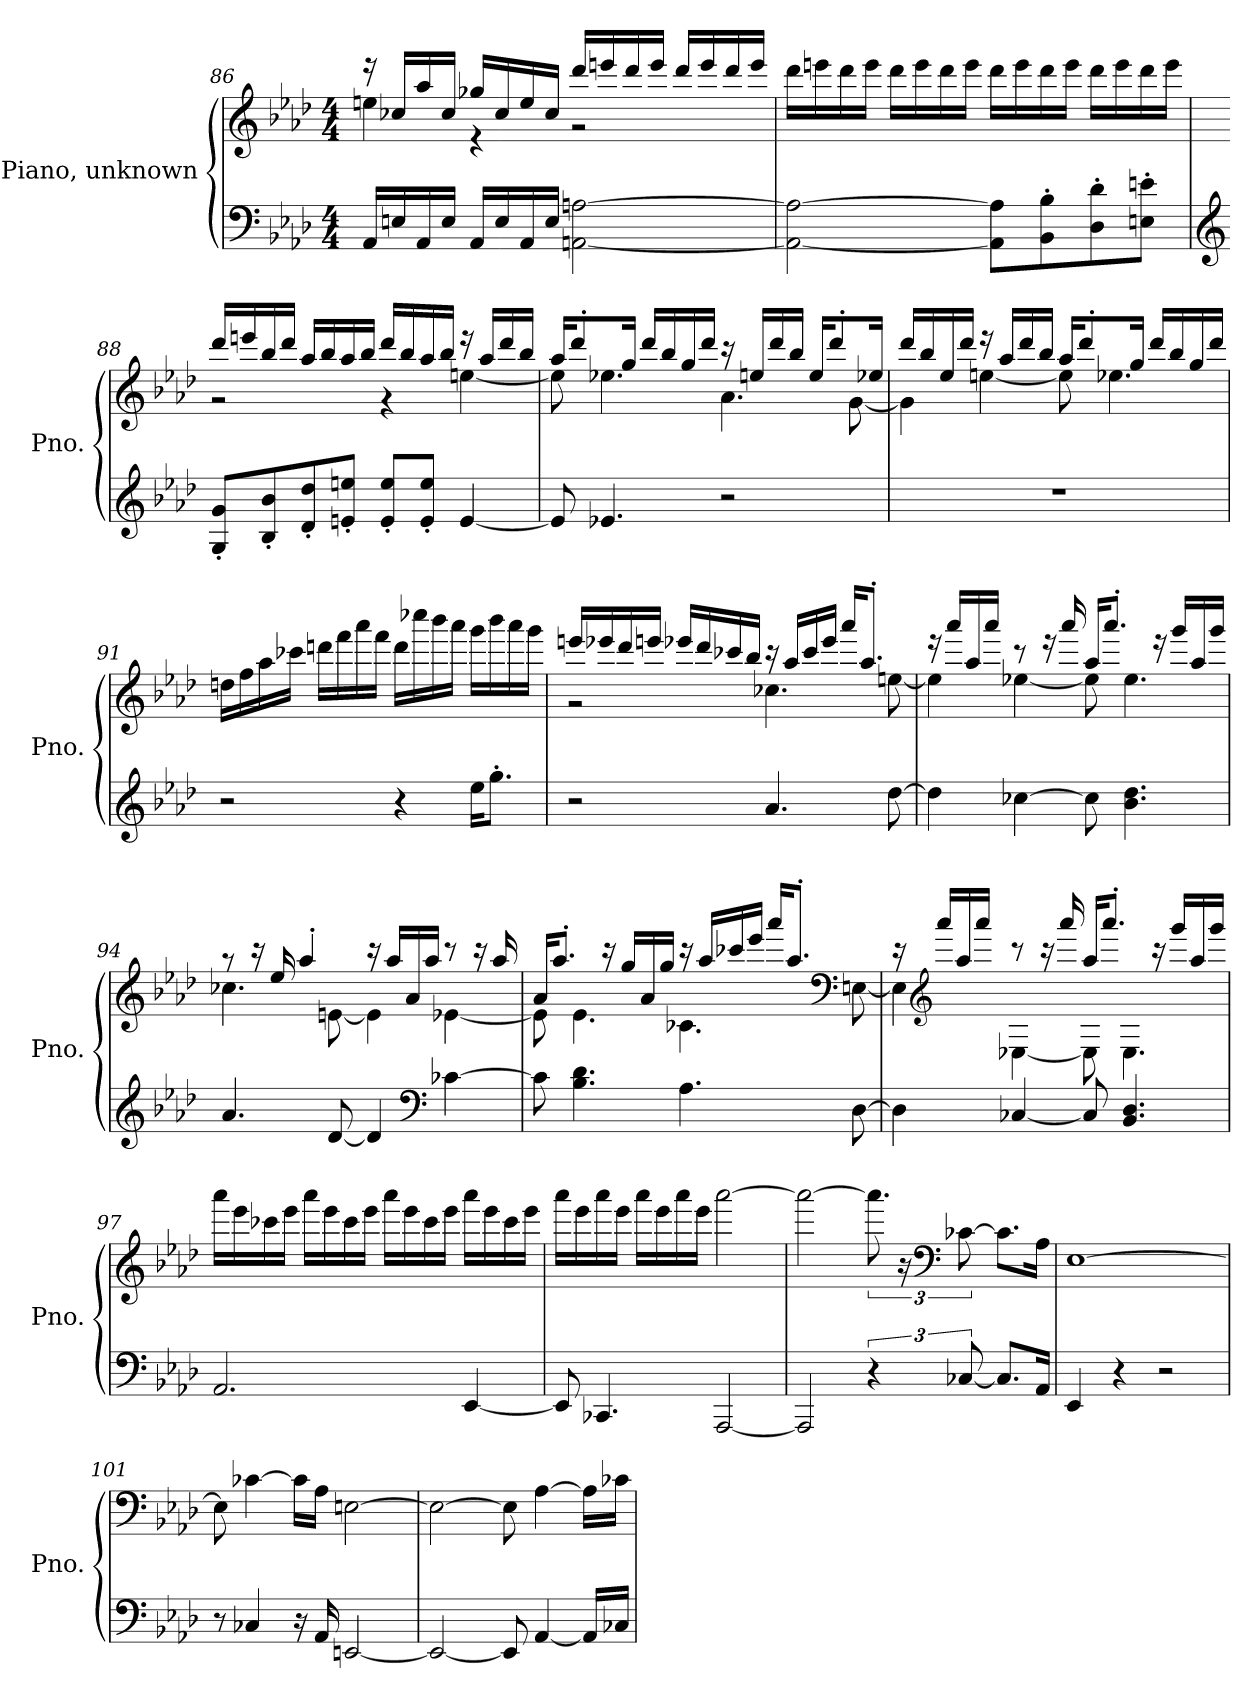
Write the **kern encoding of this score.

**kern	**kern
*part1	*part1
*staff2	*staff1
*I"Piano, unknown	*
*I'Pno.	*
!!LO:LB:g=z
*clefF4	*clefG2
*k[b-e-a-d-]	*k[b-e-a-d-]
*M4/4	*M4/4
=86	=86
*	*^
16AA-/LL	16r	4een\
16En/	16cc-X/LL	.
16AA-/	16aa-/	.
16E/JJ	16cc-/JJ	.
16AA-/LL	16gg-X/LL	4r
16E/	16cc-/	.
16AA-/	16ee/	.
16E/JJ	16cc-/JJ	.
[2AAn\ [2An\	16ddd-/LL	2r
.	16eeen/	.
.	16ddd-/	.
.	16eee/JJ	.
.	16ddd-/LL	.
.	16eee/	.
.	16ddd-/	.
.	16eee/JJ	.
*	*v	*v
=87	=87
2AA\_ 2A\_	16ddd-\LL
.	16eeen\
.	16ddd-\
.	16eee\JJ
.	16ddd-\LL
.	16eee\
.	16ddd-\
.	16eee\JJ
8AA\] 8A\]L	16ddd-\LL
.	16eee\
8BB-\' 8B-\'	16ddd-\
.	16eee\JJ
8D-\' 8d-\'	16ddd-\LL
.	16eee\
8En\' 8en\'J	16ddd-\
.	16eee\JJ
!!LO:LB:g=z
=88	=88
*clefG2	*
*	*^
8G/' 8g/'L	16ddd-/LL	2r
.	16eeen/	.
8B-/' 8b-/'	16bb-/	.
.	16ddd-/JJ	.
8d-/' 8dd-/'	16aa-/LL	.
.	16bb-/	.
8en/' 8een/'J	16aa-/	.
.	16bb-/JJ	.
8e/' 8ee/'L	16ddd-/LL	4r
.	16bb-/	.
8e/' 8ee/'J	16aa-/	.
.	16bb-/JJ	.
[4e/	16r	[4een\
.	16aa-/LL	.
.	16ddd-/	.
.	16bb-/JJ	.
=89	=89	=89
8e/]	16aa-/KL	8ee\]
.	8ddd-'/	.
4.e-X/	.	4.ee-X\
.	16gg/Jk	.
.	16ddd-/LL	.
.	16bb-/	.
.	16gg/	.
.	16ddd-/JJ	.
2r	16r	4.a-\
.	16een/LL	.
.	16ddd-/	.
.	16bb-/JJ	.
.	16ee/KL	.
.	8ddd-'/	.
.	.	[8g\
.	16ee-X/Jk	.
!!LO:LB:g=z	!!
=90	=90	=90
1r	16ddd-/LL	4g\]
.	16bb-/	.
.	16ee-/	.
.	16ddd-/JJ	.
.	16r	[4een\
.	16aa-/LL	.
.	16ddd-/	.
.	16bb-/JJ	.
.	16aa-/KL	8ee\]
.	8ddd-'/	.
.	.	4.ee-X\
.	16gg/Jk	.
.	16ddd-/LL	.
.	16bb-/	.
.	16gg/	.
.	16ddd-/JJ	.
*	*v	*v
=91	=91
2r	16ddn\LL
.	16ff\
.	16aa-\
.	16ccc-X\JJ
.	16dddn\LL
.	16fff\
.	16aaa-\
.	16fff\JJ
4r	16ddd\LL
.	16cccc-X\
.	16bbb-\
.	16aaa-\JJ
16ee-\KL	16ggg\LL
8.gg'\J	16bbb-\
.	16aaa-\
.	16ggg\JJ
!!LO:LB:g=z
=92	=92
*	*^
2r	16eeen/LL	2r
.	16eee-X/	.
.	16ddd-/	.
.	16eeen/JJ	.
.	16eee-X/LL	.
.	16ddd-/	.
.	16ccc-X/	.
.	16bb-/JJ	.
4.a-/	16r	4.cc-X\
.	16aa-/LL	.
.	16ccc-/	.
.	16eee-/JJ	.
.	16aaa-/KL	.
.	8.aa-'/J	.
[8dd-\	.	[8een\
=93	=93	=93
4dd-\]	16r	4ee\]
.	16aaa-/LL	.
.	16aa-/	.
.	16aaa-/JJ	.
[4cc-X\	8r	[4ee-X\
.	16r	.
.	16aaa-/	.
8cc-\]	16aa-/KL	8ee-\]
.	8.aaa-'/J	.
4.b-\ 4.dd-\	.	4.ee-\
.	16r	.
.	16ggg/LL	.
.	16aa-/	.
.	16ggg/JJ	.
!!LO:LB:g=z	!!
=94	=94	=94
4.a-/	8r	4.cc-X\
.	16r	.
.	16ee-/	.
.	4aa-'/	.
[8d-/	.	[8en\
4d-/]	16r	4e\]
.	16aa-/LL	.
.	16a-/	.
.	16aa-/JJ	.
*clefF4	*	*
[4c-X\	8r	[4e-X\
.	16r	.
.	16aa-/	.
=95	=95	=95
8c-\]	16a-/KL	8e-\]
.	8.aa-'/J	.
4.B-\ 4.d-\	.	4.e-\
.	16r	.
.	16gg/LL	.
.	16a-/	.
.	16gg/JJ	.
4.A-\	16r	4.c-X\
.	16aa-/LL	.
.	16ccc-X/	.
.	16eee-/JJ	.
.	16aaa-/KL	.
.	8.aa-'/J	.
*	*clefF4	*
[8D-\	.	[8En\
!!LO:PB:g=z	!!
=96	=96	=96
4D-\]	16r	4E\]
*	*clefG2	*
.	16aaa-/LL	.
.	16aa-/	.
.	16aaa-/JJ	.
[4C-X/	8r	[4E-X\
.	16r	.
.	16aaa-/	.
8C-/]	16aa-/KL	8E-\]
.	8.aaa-'/J	.
4.BB-/ 4.D-/	.	4.E-\
.	16r	.
.	16ggg/LL	.
.	16aa-/	.
.	16ggg/JJ	.
*	*v	*v
=97	=97
2.AA-/	16aaa-\LL
.	16eee-\
.	16ccc-X\
.	16eee-\JJ
.	16aaa-\LL
.	16eee-\
.	16ccc-\
.	16eee-\JJ
.	16aaa-\LL
.	16eee-\
.	16ccc-\
.	16eee-\JJ
[4EE-/	16aaa-\LL
.	16eee-\
.	16ccc-\
.	16eee-\JJ
!!LO:LB:g=z
=98	=98
8EE-/]	16aaa-\LL
.	16eee-\
4.CC-X/	16aaa-\
.	16eee-\JJ
.	16aaa-\LL
.	16eee-\
.	16aaa-\
.	16eee-\JJ
[2AAA-/	[2aaa-\
=99	=99
2AAA-/]	2aaa-\_
6r	12.aaa-\]
.	24r
*	*clefF4
[12C-X/	[12c-X\
8.C-/L]	8.c-\L]
16AA-/Jk	16A-\Jk
=100	=100
4EE-/	[1E-
4r	.
2r	.
=101	=101
8r	8E-\]
4C-X/	[4c-X\
16r	16c-\LL]
16AA-/	16A-\JJ
[2EEn/	[2En\
!!LO:LB:g=z
=102	=102
2EE/_	2E\_
8EE/]	8E\]
[4AA-/	[4A-\
16AA-/LL]	16A-\LL]
16C-X/JJ	16c-X\JJ
=	=
*-	*-
